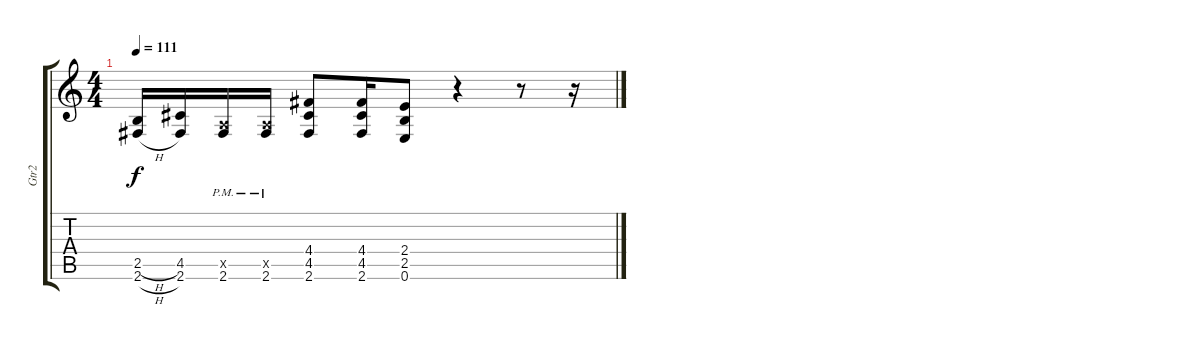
\track ("Gtr2" "Gtr2") {instrument distortionguitar}
\staff {score tabs}
\tuning (E4 B3 G3 D3 A2 E2) {hide}
\ts (4 4)
\tempo 111
\clef g2
\ks c
(2.5{h} 2.6{h}).16{dy f} (4.5 2.6).16 (0.5{x} 2.6{pm}).16 (0.5{x} 2.6{pm}).16 (4.4 4.5 2.6).8 (4.4 4.5 2.6).16 (2.4 2.5 0.6).8 r.4 r.8 r.16
